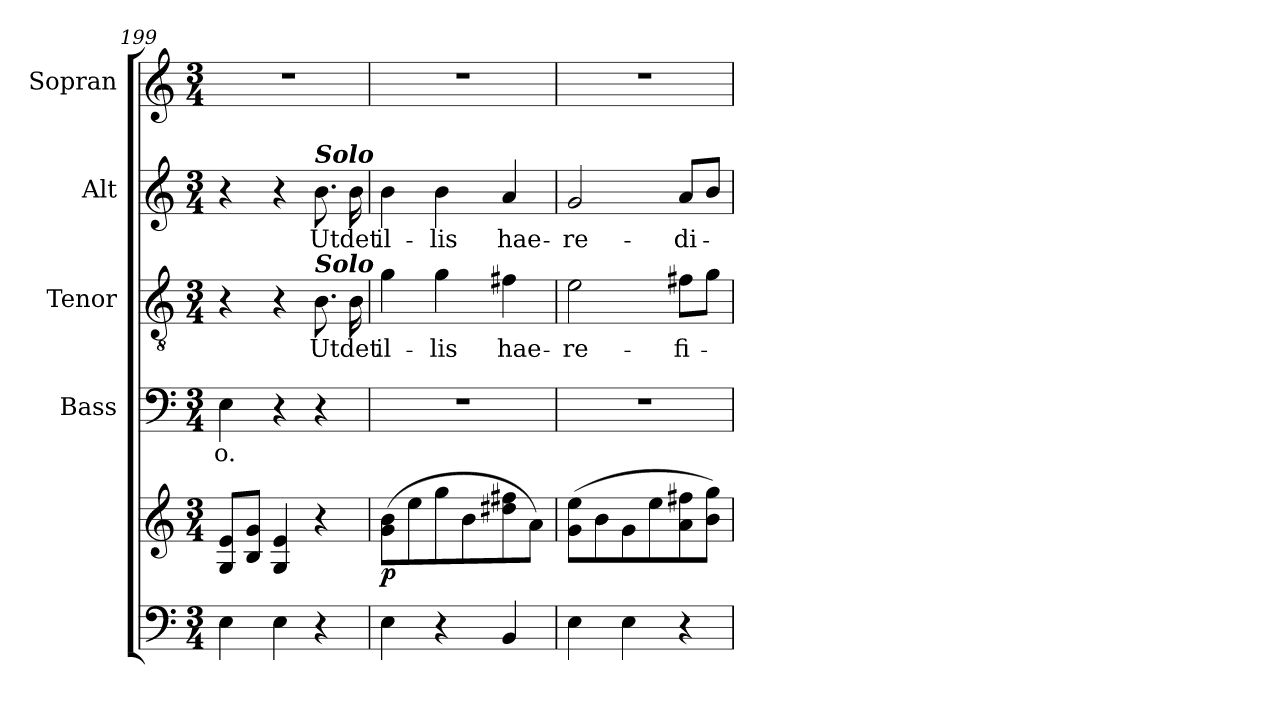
**kern	**kern	**dynam	**kern	**text	**kern	**text	**kern	**text	**kern
*part5	*part5	*part5	*part4	*part4	*part3	*part3	*part2	*part2	*part1
*staff6	*staff5	*staff5/6	*staff4	*staff4	*staff3	*staff3	*staff2	*staff2	*staff1
*	*	*	*I"Bass	*	*I"Tenor	*	*I"Alt	*	*I"Sopran
*	*	*	*I'B.	*	*I'T.	*	*I'A.	*	*I'S.
!!LO:PB:g=z
*clefF4	*clefG2	*	*clefF4	*	*clefGv2	*	*clefG2	*	*clefG2
*k[]	*k[]	*	*k[]	*	*k[]	*	*k[]	*	*k[]
*C:	*C:	*	*C:	*	*C:	*	*C:	*	*C:
*M3/4	*M3/4	*	*M3/4	*	*M3/4	*	*M3/4	*	*M3/4
=199	=199	=199	=199	=199	=199	=199	=199	=199	=199
!	!	!	!	!LO:LY:b	!	!	!	!	!
4E\	8G/ 8e/L	.	4E\	-o.	4r	.	4r	.	2.r
.	8B/ 8g/J	.	.	.	.	.	.	.	.
4E\	4G/ 4e/	.	4r	.	4r	.	4r	.	.
!	!	!	!	!	!	!	!LO:TX:a:Bi:t=Solo	!	!
!	!	!	!	!	!LO:TX:a:Bi:t=Solo	!	!	!	!
!	!	!	!	!	!	!LO:LY:b	!	!LO:LY:b	!
4r	4r	.	4r	.	8.B\	Ut	8.b\	Ut	.
!	!	!	!	!	!	!LO:LY:b	!	!LO:LY:b	!
.	.	.	.	.	16B\	det	16b\	det	.
=200	=200	=200	=200	=200	=200	=200	=200	=200	=200
!	!	!LO:DY:b	!	!	!	!LO:LY:b	!	!LO:LY:b	!
4E\	(>8g\ 8b\L	p	2.r	.	4g\	il-	4b\	il-	2.r
.	8ee\	.	.	.	.	.	.	.	.
!	!	!	!	!	!	!LO:LY:b	!	!LO:LY:b	!
4r	8gg\	.	.	.	4g\	-lis	4b\	-lis	.
.	8b\	.	.	.	.	.	.	.	.
!	!	!	!	!	!	!LO:LY:b	!	!LO:LY:b	!
4BB/	8dd#X\ 8ff#X\	.	.	.	4f#X\	hae-	4a/	hae-	.
.	8a\J)	.	.	.	.	.	.	.	.
=201	=201	=201	=201	=201	=201	=201	=201	=201	=201
!	!	!	!	!	!	!LO:LY:b	!	!LO:LY:b	!
4E\	(>8g\ 8ee\L	.	2.r	.	2e\	-re-	2g/	-re-	2.r
.	8b\	.	.	.	.	.	.	.	.
4E\	8g\	.	.	.	.	.	.	.	.
.	8ee\	.	.	.	.	.	.	.	.
!	!	!	!	!	!	!LO:LY:b	!	!LO:LY:b	!
4r	8a\ 8ff#X\	.	.	.	8f#X\L	-fi-	8a/L	-di-	.
.	8b\ 8gg\J)	.	.	.	8g\J	.	8b/J	.	.
=	=	=	=	=	=	=	=	=	=
*-	*-	*-	*-	*-	*-	*-	*-	*-	*-
